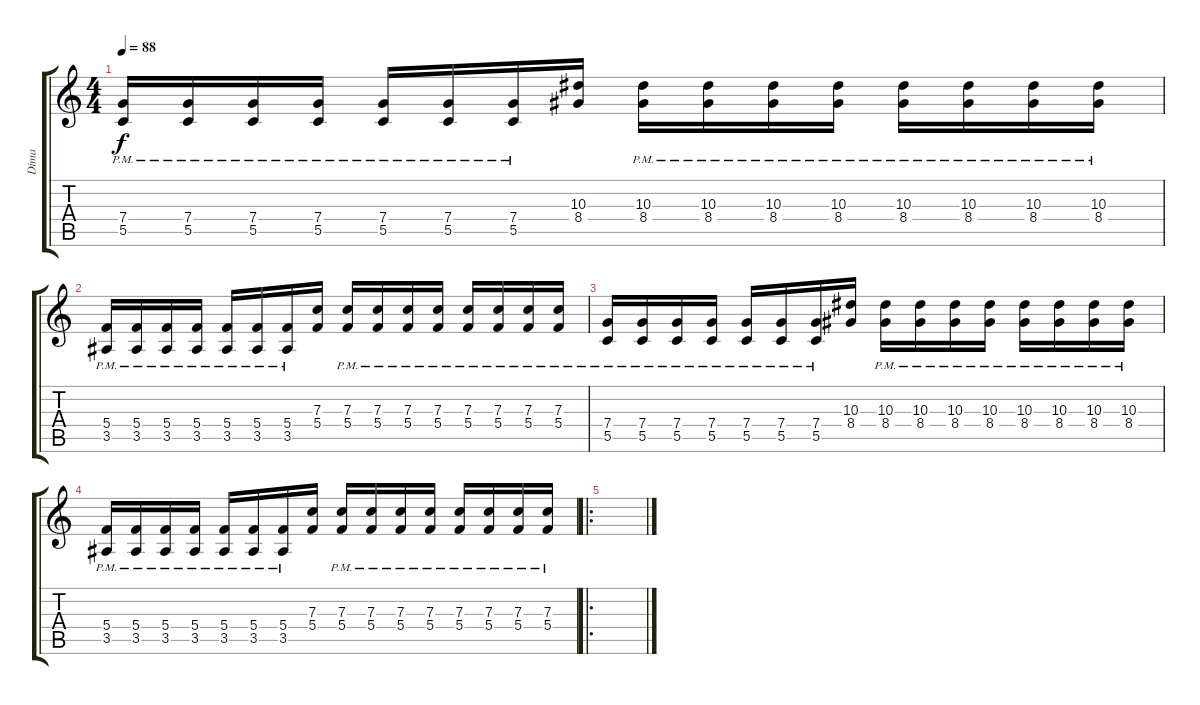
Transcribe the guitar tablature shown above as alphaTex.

\track ("Dima" "Dima") {solo instrument distortionguitar}
\staff {score tabs}
\tuning (D4 A3 F3 C3 G2 C2) {hide}
\ts (4 4)
\tempo 88
\clef g2
\ks c
(7.4 5.5{pm}).16{dy f} (7.4 5.5{pm}).16 (7.4 5.5{pm}).16 (7.4 5.5{pm}).16 (7.4 5.5{pm}).16 (7.4 5.5{pm}).16 (7.4 5.5{pm}).16 (10.3 8.4).16 (10.3 8.4{pm}).16 (10.3 8.4{pm}).16 (10.3 8.4{pm}).16 (10.3 8.4{pm}).16 (10.3 8.4{pm}).16 (10.3 8.4{pm}).16 (10.3 8.4{pm}).16 (10.3 8.4{pm}).16 |
(5.4 3.5{pm}).16 (5.4 3.5{pm}).16 (5.4 3.5{pm}).16 (5.4 3.5{pm}).16 (5.4 3.5{pm}).16 (5.4 3.5{pm}).16 (5.4 3.5{pm}).16 (7.3 5.4).16 (7.3 5.4{pm}).16 (7.3 5.4{pm}).16 (7.3 5.4{pm}).16 (7.3 5.4{pm}).16 (7.3 5.4{pm}).16 (7.3 5.4{pm}).16 (7.3 5.4{pm}).16 (7.3 5.4{pm}).16 |
(7.4 5.5{pm}).16 (7.4 5.5{pm}).16 (7.4 5.5{pm}).16 (7.4 5.5{pm}).16 (7.4 5.5{pm}).16 (7.4 5.5{pm}).16 (7.4 5.5{pm}).16 (10.3 8.4).16 (10.3 8.4{pm}).16 (10.3 8.4{pm}).16 (10.3 8.4{pm}).16 (10.3 8.4{pm}).16 (10.3 8.4{pm}).16 (10.3 8.4{pm}).16 (10.3 8.4{pm}).16 (10.3 8.4{pm}).16 |
(5.4 3.5{pm}).16 (5.4 3.5{pm}).16 (5.4 3.5{pm}).16 (5.4 3.5{pm}).16 (5.4 3.5{pm}).16 (5.4 3.5{pm}).16 (5.4 3.5{pm}).16 (7.3 5.4).16 (7.3 5.4{pm}).16 (7.3 5.4{pm}).16 (7.3 5.4{pm}).16 (7.3 5.4{pm}).16 (7.3 5.4{pm}).16 (7.3 5.4{pm}).16 (7.3 5.4{pm}).16 (7.3 5.4{pm}).16 |
\ro
